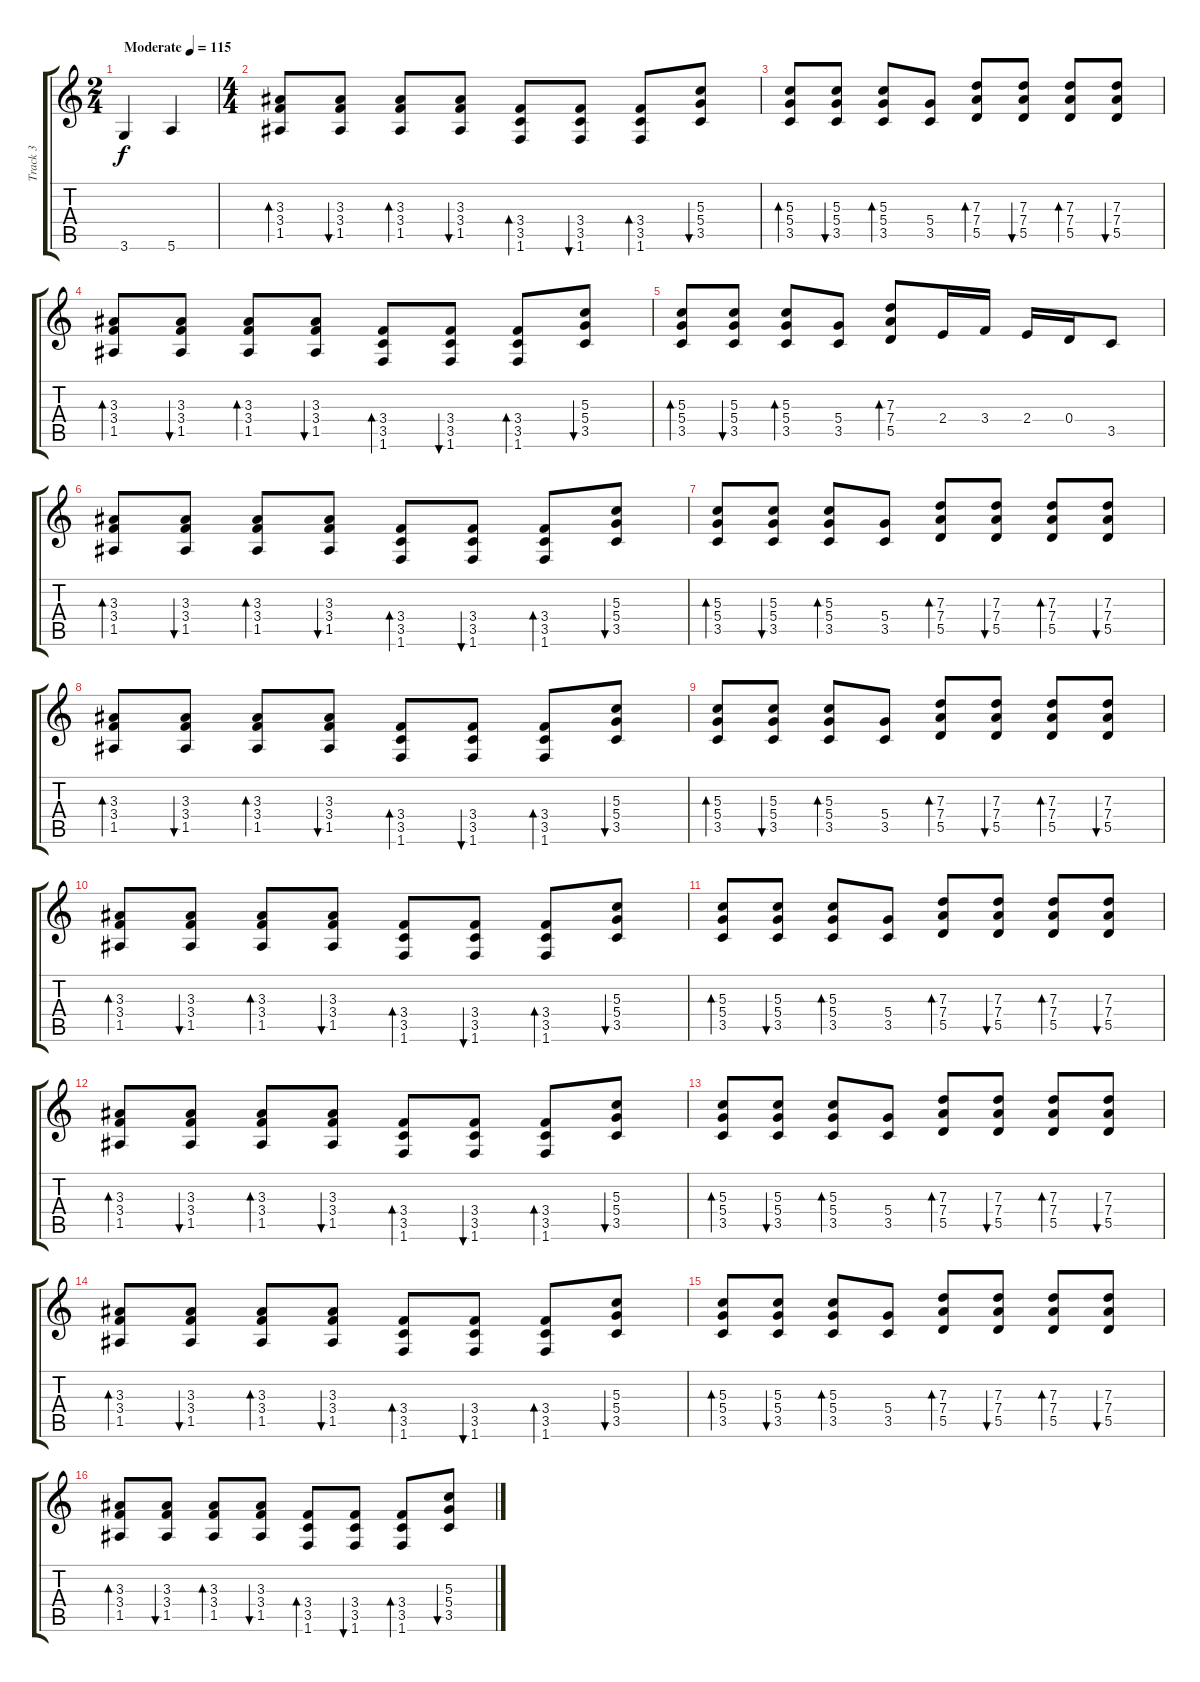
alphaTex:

\track ("Track 3" "Track 3") {instrument electricguitarclean}
\staff {score tabs}
\tuning (E4 B3 G3 D3 A2 E2) {hide}
\ts (2 4)
\tempo (115 "Moderate")
\clef g2
\ks c
3.6.4{dy f instrument electricguitarclean} 5.6.4 |
\ts (4 4)
(3.3 3.4 1.5).8{bd 60} (3.3 3.4 1.5).8{bu 60} (3.3 3.4 1.5).8{bd 60} (3.3 3.4 1.5).8{bu 60} (3.4 3.5 1.6).8{bd 60} (3.4 3.5 1.6).8{bu 60} (3.4 3.5 1.6).8{bd 60} (5.3 5.4 3.5).8{bu 60} |
(5.3 5.4 3.5).8{bd 60} (5.3 5.4 3.5).8{bu 60} (5.3 5.4 3.5).8{bd 60} (5.4 3.5).8 (7.3 7.4 5.5).8{bd 60} (7.3 7.4 5.5).8{bu 60} (7.3 7.4 5.5).8{bd 60} (7.3 7.4 5.5).8{bu 60} |
(3.3 3.4 1.5).8{bd 60} (3.3 3.4 1.5).8{bu 60} (3.3 3.4 1.5).8{bd 60} (3.3 3.4 1.5).8{bu 60} (3.4 3.5 1.6).8{bd 60} (3.4 3.5 1.6).8{bu 60} (3.4 3.5 1.6).8{bd 60} (5.3 5.4 3.5).8{bu 60} |
(5.3 5.4 3.5).8{bd 60} (5.3 5.4 3.5).8{bu 60} (5.3 5.4 3.5).8{bd 60} (5.4 3.5).8 (7.3 7.4 5.5).8{bd 60} 2.4.16 3.4.16 2.4.16 0.4.16 3.5.8 |
(3.3 3.4 1.5).8{bd 60} (3.3 3.4 1.5).8{bu 60} (3.3 3.4 1.5).8{bd 60} (3.3 3.4 1.5).8{bu 60} (3.4 3.5 1.6).8{bd 60} (3.4 3.5 1.6).8{bu 60} (3.4 3.5 1.6).8{bd 60} (5.3 5.4 3.5).8{bu 60} |
(5.3 5.4 3.5).8{bd 60} (5.3 5.4 3.5).8{bu 60} (5.3 5.4 3.5).8{bd 60} (5.4 3.5).8 (7.3 7.4 5.5).8{bd 60} (7.3 7.4 5.5).8{bu 60} (7.3 7.4 5.5).8{bd 60} (7.3 7.4 5.5).8{bu 60} |
(3.3 3.4 1.5).8{bd 60} (3.3 3.4 1.5).8{bu 60} (3.3 3.4 1.5).8{bd 60} (3.3 3.4 1.5).8{bu 60} (3.4 3.5 1.6).8{bd 60} (3.4 3.5 1.6).8{bu 60} (3.4 3.5 1.6).8{bd 60} (5.3 5.4 3.5).8{bu 60} |
(5.3 5.4 3.5).8{bd 60} (5.3 5.4 3.5).8{bu 60} (5.3 5.4 3.5).8{bd 60} (5.4 3.5).8 (7.3 7.4 5.5).8{bd 60} (7.3 7.4 5.5).8{bu 60} (7.3 7.4 5.5).8{bd 60} (7.3 7.4 5.5).8{bu 60} |
(3.3 3.4 1.5).8{bd 60} (3.3 3.4 1.5).8{bu 60} (3.3 3.4 1.5).8{bd 60} (3.3 3.4 1.5).8{bu 60} (3.4 3.5 1.6).8{bd 60} (3.4 3.5 1.6).8{bu 60} (3.4 3.5 1.6).8{bd 60} (5.3 5.4 3.5).8{bu 60} |
(5.3 5.4 3.5).8{bd 60} (5.3 5.4 3.5).8{bu 60} (5.3 5.4 3.5).8{bd 60} (5.4 3.5).8 (7.3 7.4 5.5).8{bd 60} (7.3 7.4 5.5).8{bu 60} (7.3 7.4 5.5).8{bd 60} (7.3 7.4 5.5).8{bu 60} |
(3.3 3.4 1.5).8{bd 60} (3.3 3.4 1.5).8{bu 60} (3.3 3.4 1.5).8{bd 60} (3.3 3.4 1.5).8{bu 60} (3.4 3.5 1.6).8{bd 60} (3.4 3.5 1.6).8{bu 60} (3.4 3.5 1.6).8{bd 60} (5.3 5.4 3.5).8{bu 60} |
(5.3 5.4 3.5).8{bd 60} (5.3 5.4 3.5).8{bu 60} (5.3 5.4 3.5).8{bd 60} (5.4 3.5).8 (7.3 7.4 5.5).8{bd 60} (7.3 7.4 5.5).8{bu 60} (7.3 7.4 5.5).8{bd 60} (7.3 7.4 5.5).8{bu 60} |
(3.3 3.4 1.5).8{bd 60} (3.3 3.4 1.5).8{bu 60} (3.3 3.4 1.5).8{bd 60} (3.3 3.4 1.5).8{bu 60} (3.4 3.5 1.6).8{bd 60} (3.4 3.5 1.6).8{bu 60} (3.4 3.5 1.6).8{bd 60} (5.3 5.4 3.5).8{bu 60} |
(5.3 5.4 3.5).8{bd 60} (5.3 5.4 3.5).8{bu 60} (5.3 5.4 3.5).8{bd 60} (5.4 3.5).8 (7.3 7.4 5.5).8{bd 60} (7.3 7.4 5.5).8{bu 60} (7.3 7.4 5.5).8{bd 60} (7.3 7.4 5.5).8{bu 60} |
(3.3 3.4 1.5).8{bd 60} (3.3 3.4 1.5).8{bu 60} (3.3 3.4 1.5).8{bd 60} (3.3 3.4 1.5).8{bu 60} (3.4 3.5 1.6).8{bd 60} (3.4 3.5 1.6).8{bu 60} (3.4 3.5 1.6).8{bd 60} (5.3 5.4 3.5).8{bu 60}
